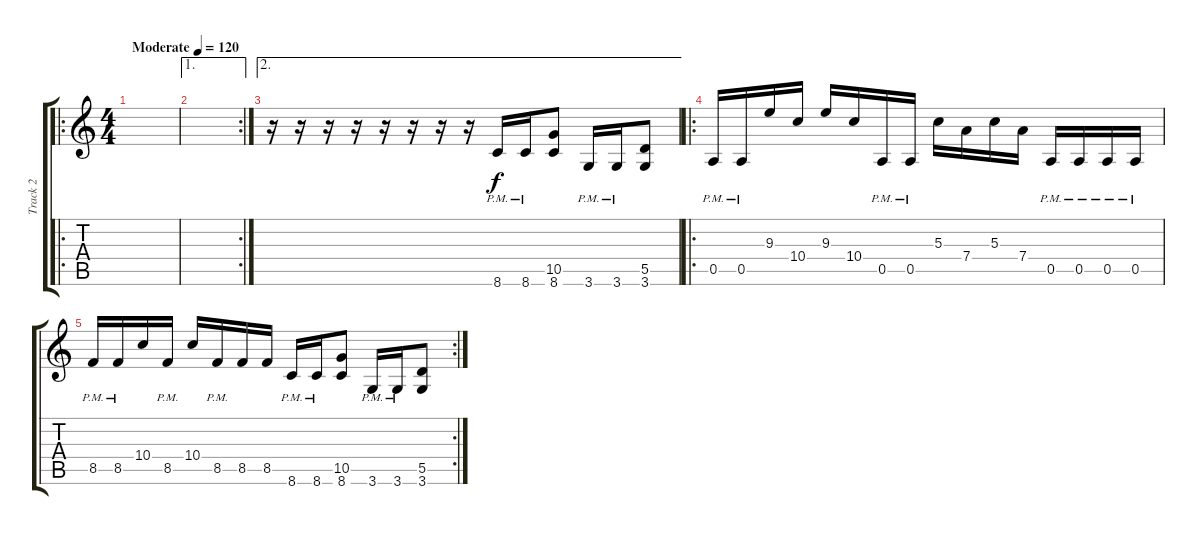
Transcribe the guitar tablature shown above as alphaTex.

\track ("Track 2" "Track 2") {instrument distortionguitar}
\staff {score tabs}
\tuning (E4 B3 G3 D3 A2 E2) {hide}
\ro
\ts (4 4)
\tempo (120 "Moderate")
\clef g2
\ks c
|
\ae 1
\rc 2
|
\ae 2
r.16 r.16 r.16 r.16 r.16 r.16 r.16 r.16 8.6{pm}.16 8.6{pm}.16 (10.5 8.6).8 3.6{pm}.16 3.6{pm}.16 (5.5 3.6).8 |
\ro
0.5{pm}.16 0.5{pm}.16 9.3.16 10.4.16 9.3.16 10.4.16 0.5{pm}.16 0.5{pm}.16 5.3.16 7.4.16 5.3.16 7.4.16 0.5{pm}.16 0.5{pm}.16 0.5{pm}.16 0.5{pm}.16 |
\rc 2
8.5{pm}.16 8.5{pm}.16 10.4.16 8.5{pm}.16 10.4.16 8.5{pm}.16 8.5.16 8.5.16 8.6{pm}.16 8.6{pm}.16 (10.5 8.6).8 3.6{pm}.16 3.6{pm}.16 (5.5 3.6).8
